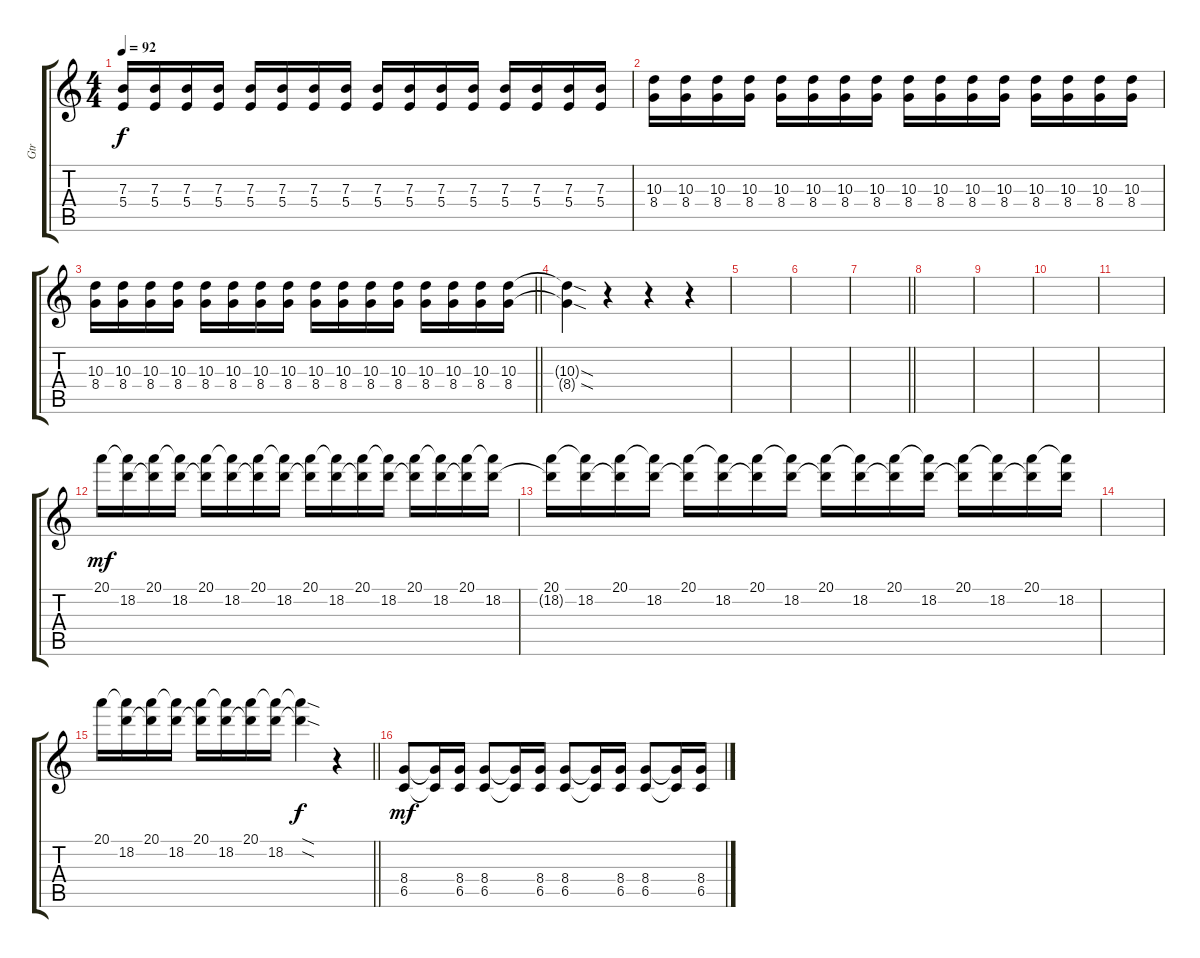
\track ("Gtr" "Gtr") {instrument distortionguitar}
\staff {score tabs}
\tuning (Db4 Ab3 E3 B2 Gb2 Db2) {hide}
\ts (4 4)
\tempo 92
\clef g2
\ks c
(7.3 5.4).16{dy f} (7.3 5.4).16 (7.3 5.4).16 (7.3 5.4).16 (7.3 5.4).16 (7.3 5.4).16 (7.3 5.4).16 (7.3 5.4).16 (7.3 5.4).16 (7.3 5.4).16 (7.3 5.4).16 (7.3 5.4).16 (7.3 5.4).16 (7.3 5.4).16 (7.3 5.4).16 (7.3 5.4).16 |
(10.3 8.4).16 (10.3 8.4).16 (10.3 8.4).16 (10.3 8.4).16 (10.3 8.4).16 (10.3 8.4).16 (10.3 8.4).16 (10.3 8.4).16 (10.3 8.4).16 (10.3 8.4).16 (10.3 8.4).16 (10.3 8.4).16 (10.3 8.4).16 (10.3 8.4).16 (10.3 8.4).16 (10.3 8.4).16 |
\barLineRight lightlight
(10.3 8.4).16 (10.3 8.4).16 (10.3 8.4).16 (10.3 8.4).16 (10.3 8.4).16 (10.3 8.4).16 (10.3 8.4).16 (10.3 8.4).16 (10.3 8.4).16 (10.3 8.4).16 (10.3 8.4).16 (10.3 8.4).16 (10.3 8.4).16 (10.3 8.4).16 (10.3 8.4).16 (10.3 8.4).16 |
\section ("" "")
(10.3{sod t} 8.4{sod t}).4 r.4 r.4 r.4 |
|
|
\barLineRight lightlight
|
\section ("" "")
|
|
|
|
20.1.16{dy mf volume 10} (20.1{t} 18.2).16 (20.1 18.2{t}).16 (20.1{t} 18.2).16 (20.1 18.2{t}).16 (20.1{t} 18.2).16 (20.1 18.2{t}).16 (20.1{t} 18.2).16 (20.1 18.2{t}).16 (20.1{t} 18.2).16 (20.1 18.2{t}).16 (20.1{t} 18.2).16 (20.1 18.2{t}).16 (20.1{t} 18.2).16 (20.1 18.2{t}).16 (20.1{t} 18.2).16 |
(20.1 18.2{t}).16{volume 0} (20.1{t} 18.2).16 (20.1 18.2{t}).16 (20.1{t} 18.2).16 (20.1 18.2{t}).16 (20.1{t} 18.2).16 (20.1 18.2{t}).16 (20.1{t} 18.2).16 (20.1 18.2{t}).16 (20.1{t} 18.2).16 (20.1 18.2{t}).16 (20.1{t} 18.2).16 (20.1 18.2{t}).16 (20.1{t} 18.2).16 (20.1 18.2{t}).16 (20.1{t} 18.2).16 |
|
\barLineRight lightlight
20.1.16{volume 10} (20.1{t} 18.2).16 (20.1 18.2{t}).16 (20.1{t} 18.2).16 (20.1 18.2{t}).16 (20.1{t} 18.2).16 (20.1 18.2{t}).16 (20.1{t} 18.2).16 (20.1{sod t} 18.2{sod t}).4{dy f} r.4 |
\section ("" "")
(8.4 6.5).8{dy mf} (8.4{t} 6.5{t}).16 (8.4 6.5).16 (8.4 6.5).8 (8.4{t} 6.5{t}).16 (8.4 6.5).16 (8.4 6.5).8 (8.4{t} 6.5{t}).16 (8.4 6.5).16 (8.4 6.5).8 (8.4{t} 6.5{t}).16 (8.4 6.5).16
